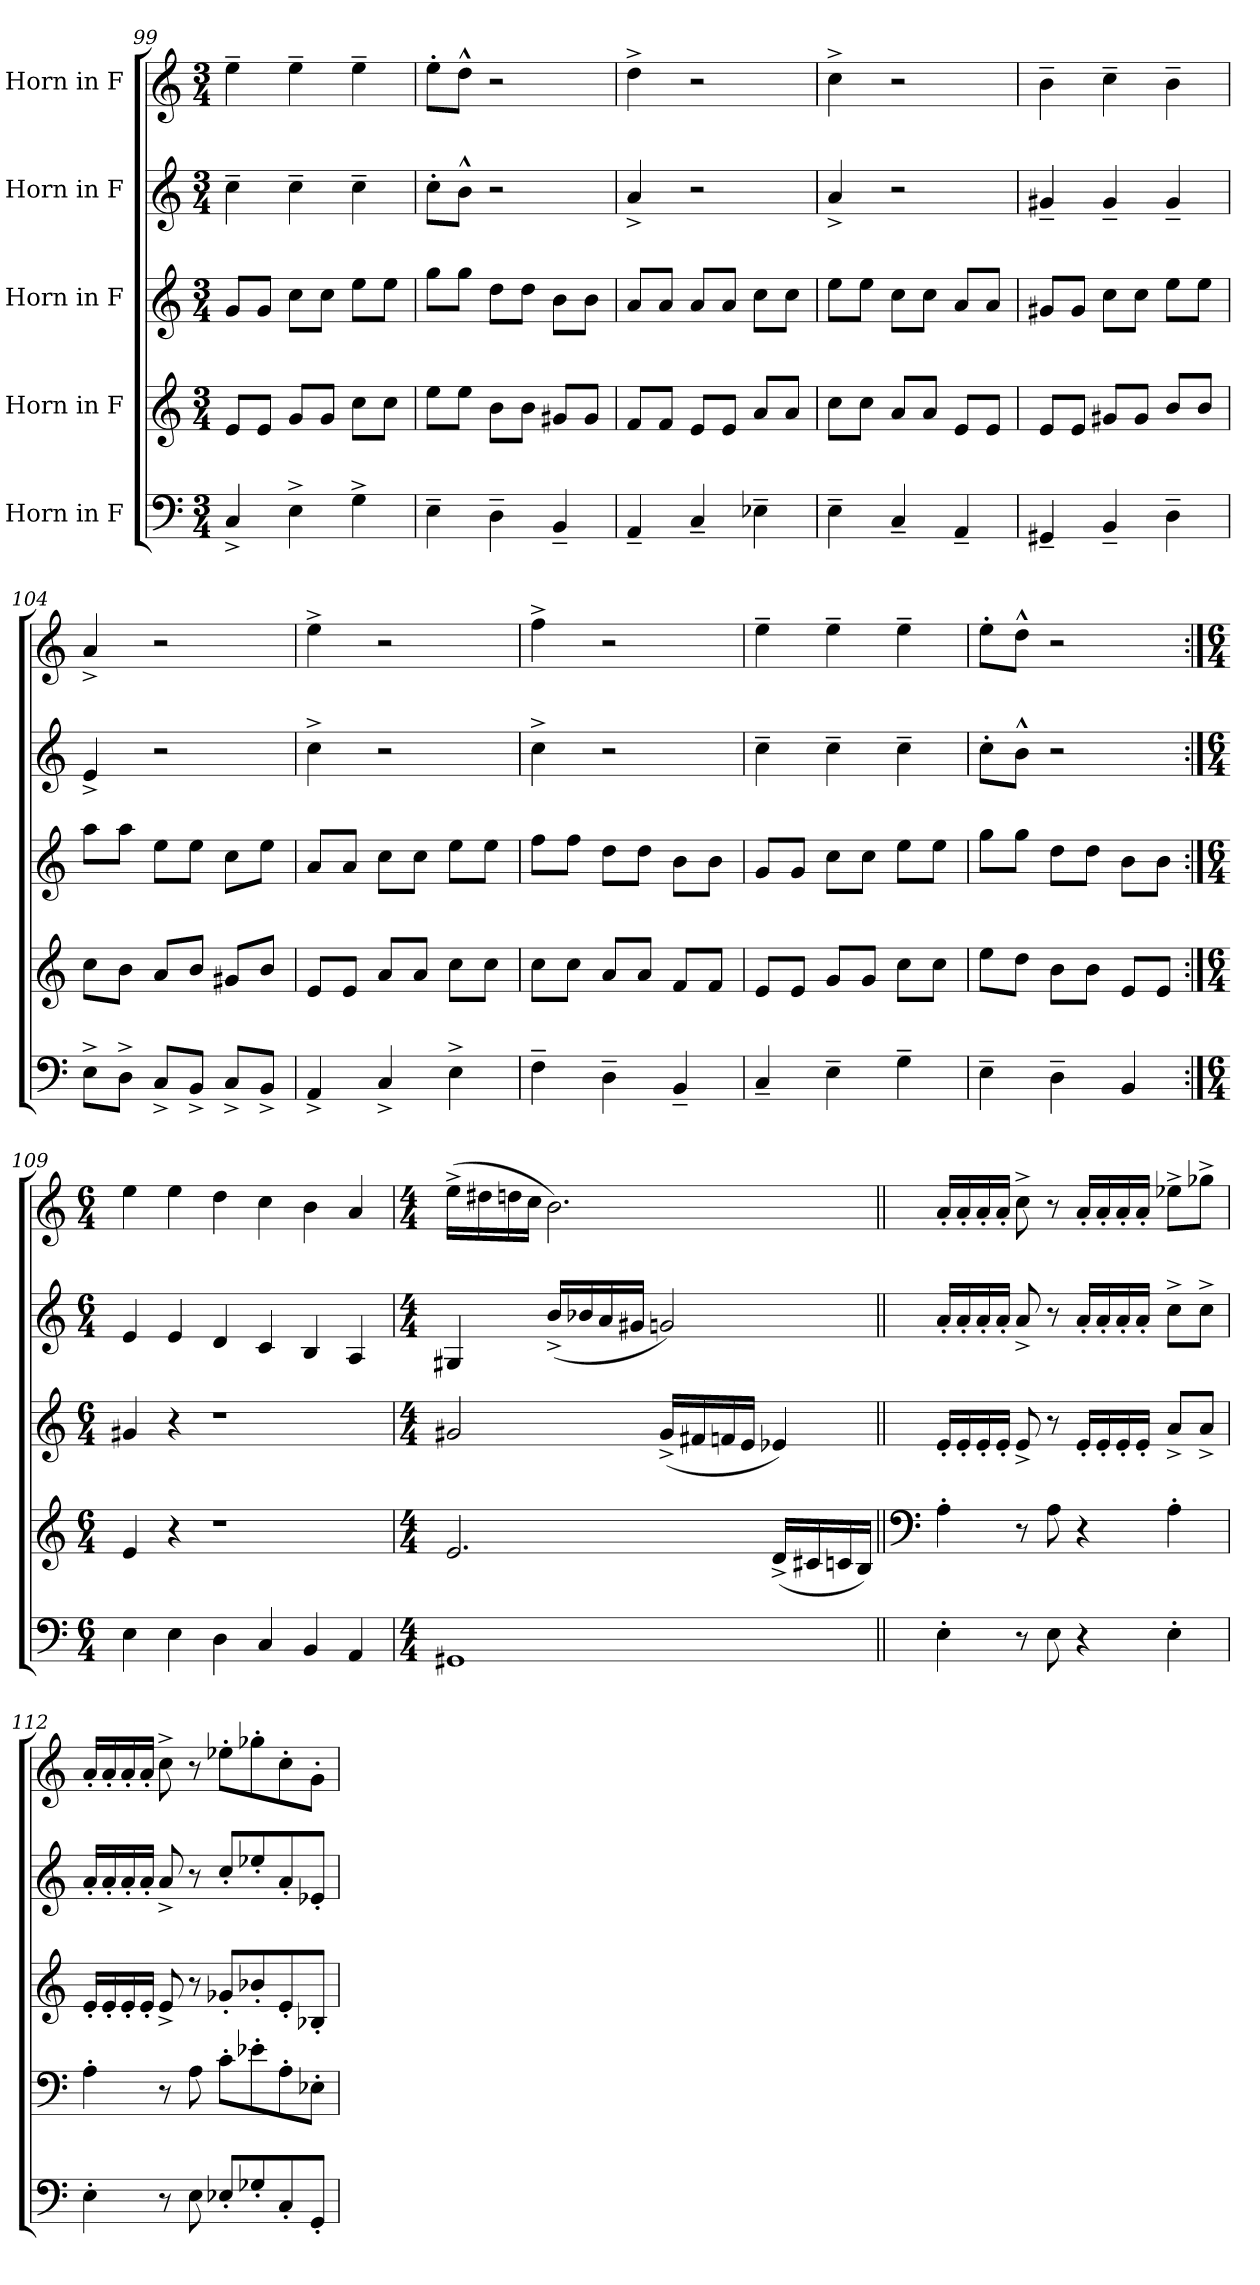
**kern	**kern	**kern	**kern	**kern
*part5	*part4	*part3	*part2	*part1
*staff5	*staff4	*staff3	*staff2	*staff1
*I"Horn in F	*I"Horn in F	*I"Horn in F	*I"Horn in F	*I"Horn in F
*clefF4	*clefG2	*clefG2	*clefG2	*clefG2
*ITrd4c7	*ITrd4c7	*ITrd4c7	*ITrd4c7	*ITrd4c7
*k[b-]	*k[b-]	*k[b-]	*k[b-]	*k[b-]
*M3/4	*M3/4	*M3/4	*M3/4	*M3/4
=99	=99	=99	=99	=99
4FF^/	8A/L	8c/L	4f~\	4a~\
.	8A/J	8c/J	.	.
4AA^\	8c/L	8f\L	4f~\	4a~\
.	8c/J	8f\J	.	.
4C^\	8f\L	8a\L	4f~\	4a~\
.	8f\J	8a\J	.	.
=100	=100	=100	=100	=100
4AA~\	8a\L	8cc\L	8f'\L	8a'\L
.	8a\J	8cc\J	8e^^\J	8g^^\J
4GG~\	8e\L	8g\L	2r	2r
.	8e\J	8g\J	.	.
4EE~/	8c#X/L	8e\L	.	.
.	8c#/J	8e\J	.	.
!!LO:LB:g=z
=101	=101	=101	=101	=101
4DD~/	8B-/L	8d/L	4d^/	4g^\
.	8B-/J	8d/J	.	.
4FF~/	8A/L	8d/L	2r	2r
.	8A/J	8d/J	.	.
4AA-X~\	8d/L	8f\L	.	.
.	8d/J	8f\J	.	.
=102	=102	=102	=102	=102
4AA~\	8f\L	8a\L	4d^/	4f^\
.	8f\J	8a\J	.	.
4FF~/	8d/L	8f\L	2r	2r
.	8d/J	8f\J	.	.
4DD~/	8A/L	8d/L	.	.
.	8A/J	8d/J	.	.
=103	=103	=103	=103	=103
4CC#X~/	8A/L	8c#X/L	4c#X~/	4e~\
.	8A/J	8c#/J	.	.
4EE~/	8c#X/L	8f\L	4c#~/	4f~\
.	8c#/J	8f\J	.	.
4GG~\	8e/L	8a\L	4c#~/	4e~\
.	8e/J	8a\J	.	.
=104	=104	=104	=104	=104
8AA^\L	8f\L	8dd\L	4A^/	4d^/
8GG^\J	8e\J	8dd\J	.	.
8FF^/L	8d/L	8a\L	2r	2r
8EE^/J	8e/J	8a\J	.	.
8FF^/L	8c#X/L	8f\L	.	.
8EE^/J	8e/J	8a\J	.	.
=105	=105	=105	=105	=105
4DD^/	8A/L	8d/L	4f^\	4a^\
.	8A/J	8d/J	.	.
4FF^/	8d/L	8f\L	2r	2r
.	8d/J	8f\J	.	.
4AA^\	8f\L	8a\L	.	.
.	8f\J	8a\J	.	.
=106	=106	=106	=106	=106
4BB-~\	8f\L	8b-\L	4f^\	4b-^\
.	8f\J	8b-\J	.	.
4GG~\	8d/L	8g\L	2r	2r
.	8d/J	8g\J	.	.
4EE~/	8B-/L	8e\L	.	.
.	8B-/J	8e\J	.	.
!!LO:PB:g=z
=107	=107	=107	=107	=107
4FF~/	8A/L	8c/L	4f~\	4a~\
.	8A/J	8c/J	.	.
4AA~\	8c/L	8f\L	4f~\	4a~\
.	8c/J	8f\J	.	.
4C~\	8f\L	8a\L	4f~\	4a~\
.	8f\J	8a\J	.	.
=108	=108	=108	=108	=108
4AA~\	8a\L	8cc\L	8f'\L	8a'\L
.	8g\J	8cc\J	8e^^\J	8g^^\J
4GG~\	8e\L	8g\L	2r	2r
.	8e\J	8g\J	.	.
4EE/	8A/L	8e\L	.	.
.	8A/J	8e\J	.	.
=109:|!	=109:|!	=109:|!	=109:|!	=109:|!
*M6/4	*M6/4	*M6/4	*M6/4	*M6/4
*	*	*	*	*MM150
4AA\	4A/	4c#X/	4A/	4a\
4AA\	4r	4r	4A/	4a\
4GG\	1r	1r	4G/	4g\
4FF/	.	.	4F/	4f\
4EE/	.	.	4E/	4e\
4DD/	.	.	4D/	4d/
!!LO:LB:g=z
=110	=110	=110	=110	=110
*M4/4	*M4/4	*M4/4	*M4/4	*M4/4
1CC#X	2.A/	2c#X/	4C#X/	(16a^\LL
.	.	.	.	16g#X\
.	.	.	.	16gn\
.	.	.	.	16f\JJ
.	.	.	(16e^/LL	2.e\)
.	.	.	16e-X/	.
.	.	.	16d/	.
.	.	.	16c#X/JJ	.
.	.	(16c#^/LL	2cn/)	.
.	.	16Bn/	.	.
.	.	16B-X/	.	.
.	.	16A/JJ	.	.
.	(16G^/LL	4A-X/)	.	.
.	16F#X/	.	.	.
.	16Fn/	.	.	.
.	16E/JJ)	.	.	.
=111||	=111||	=111||	=111||	=111||
*	*clefF4	*	*	*
4AA'\	4D'\	16A'/LL	16d'/LL	16d'/LL
.	.	16A'/	16d'/	16d'/
.	.	16A'/	16d'/	16d'/
.	.	16A'/JJ	16d'/JJ	16d'/JJ
8r	8r	8A^/	8d^/	8f^\
8AA\	8D\	8r	8r	8r
4r	4r	16A'/LL	16d'/LL	16d'/LL
.	.	16A'/	16d'/	16d'/
.	.	16A'/	16d'/	16d'/
.	.	16A'/JJ	16d'/JJ	16d'/JJ
4AA'\	4D'\	8d^/L	8f^\L	8a-X^\L
.	.	8d^/J	8f^\J	8cc-X^\J
!!LO:PB:g=z
=112	=112	=112	=112	=112
4AA'\	4D'\	16A'/LL	16d'/LL	16d'/LL
.	.	16A'/	16d'/	16d'/
.	.	16A'/	16d'/	16d'/
.	.	16A'/JJ	16d'/JJ	16d'/JJ
8r	8r	8A^/	8d^/	8f^\
8AA\	8D\	8r	8r	8r
8AA-X'/L	8F'\L	8c-X'/L	8f'/L	8a-X'\L
8C-X'/	8A-X'\	8e-X'/	8a-X'/	8cc-X'\
8FF'/	8D'\	8A'/	8d'/	8f'\
8CC'/J	8AA-X'\J	8E-X'/J	8A-X'/J	8c'\J
=	=	=	=	=
*-	*-	*-	*-	*-
